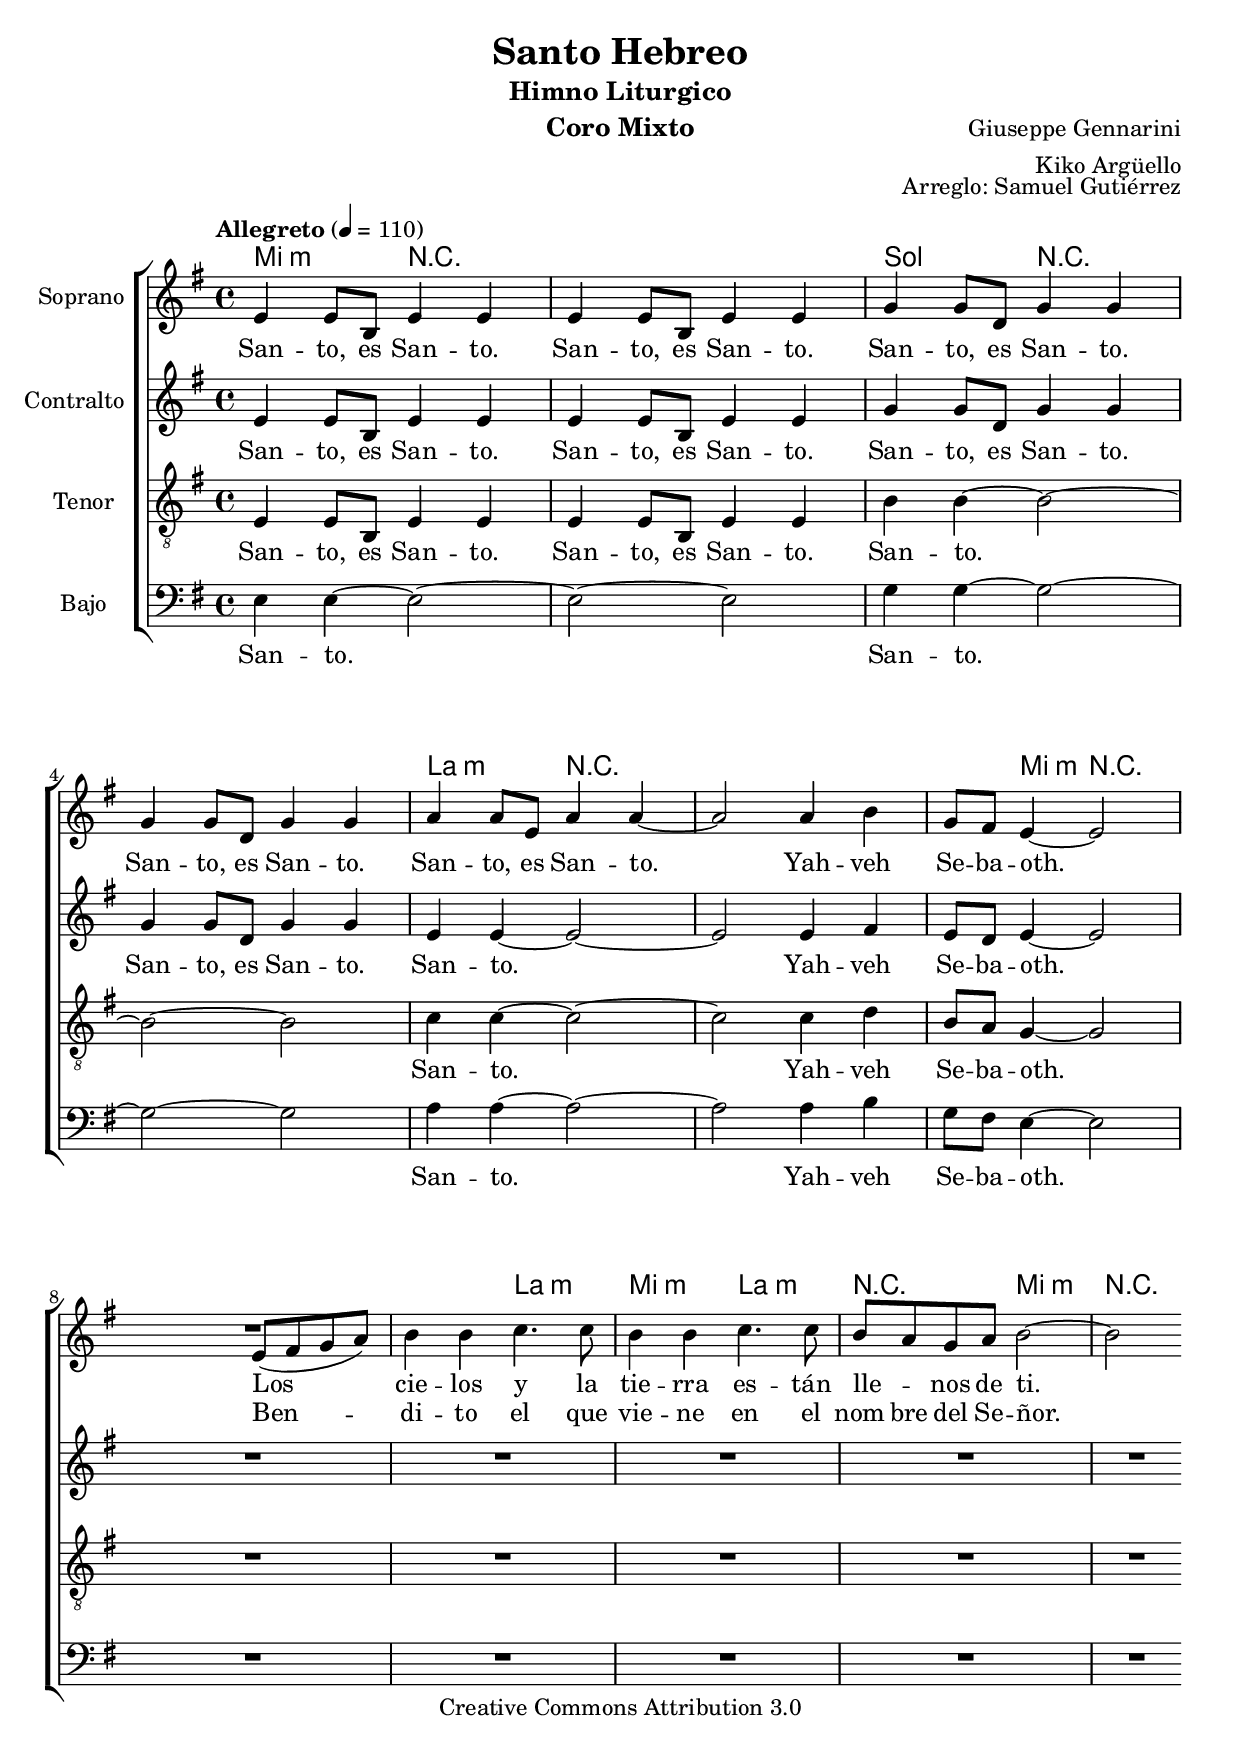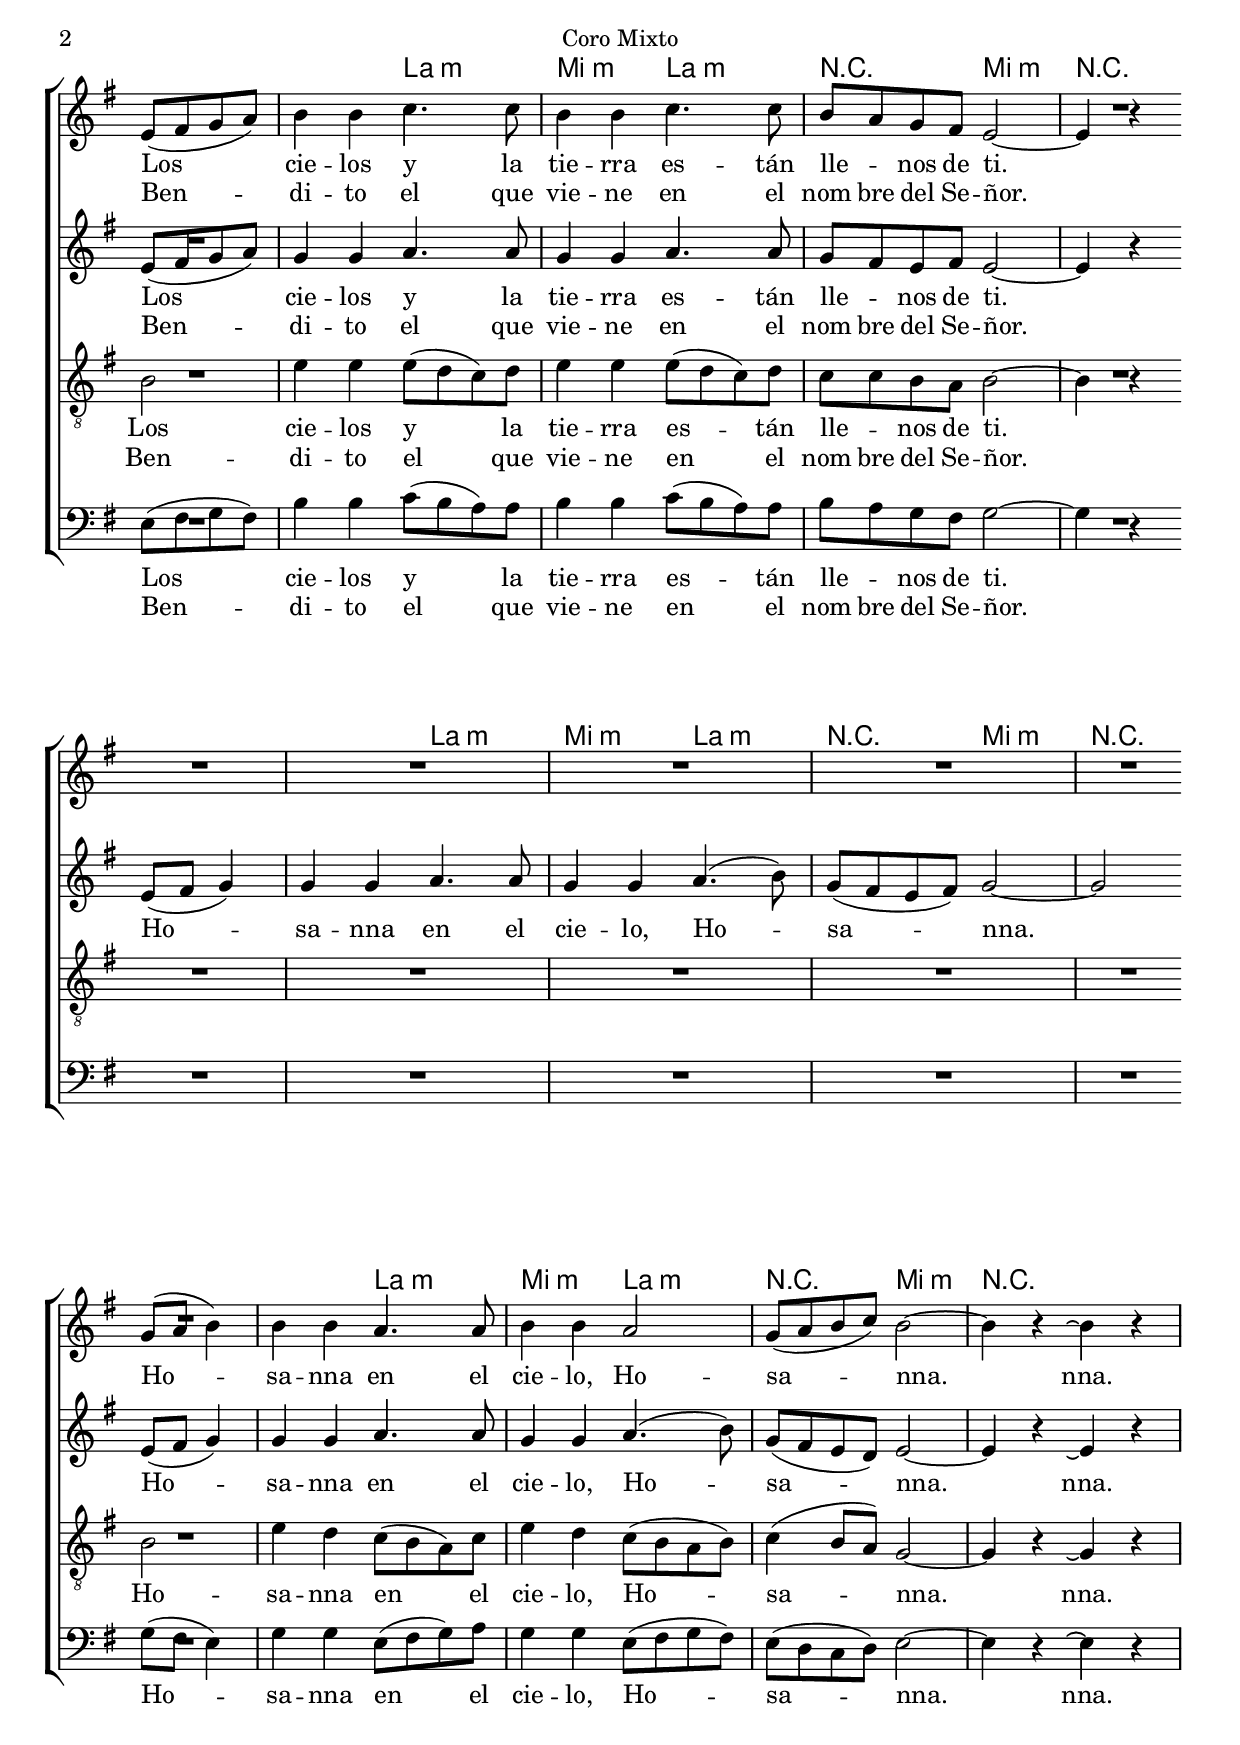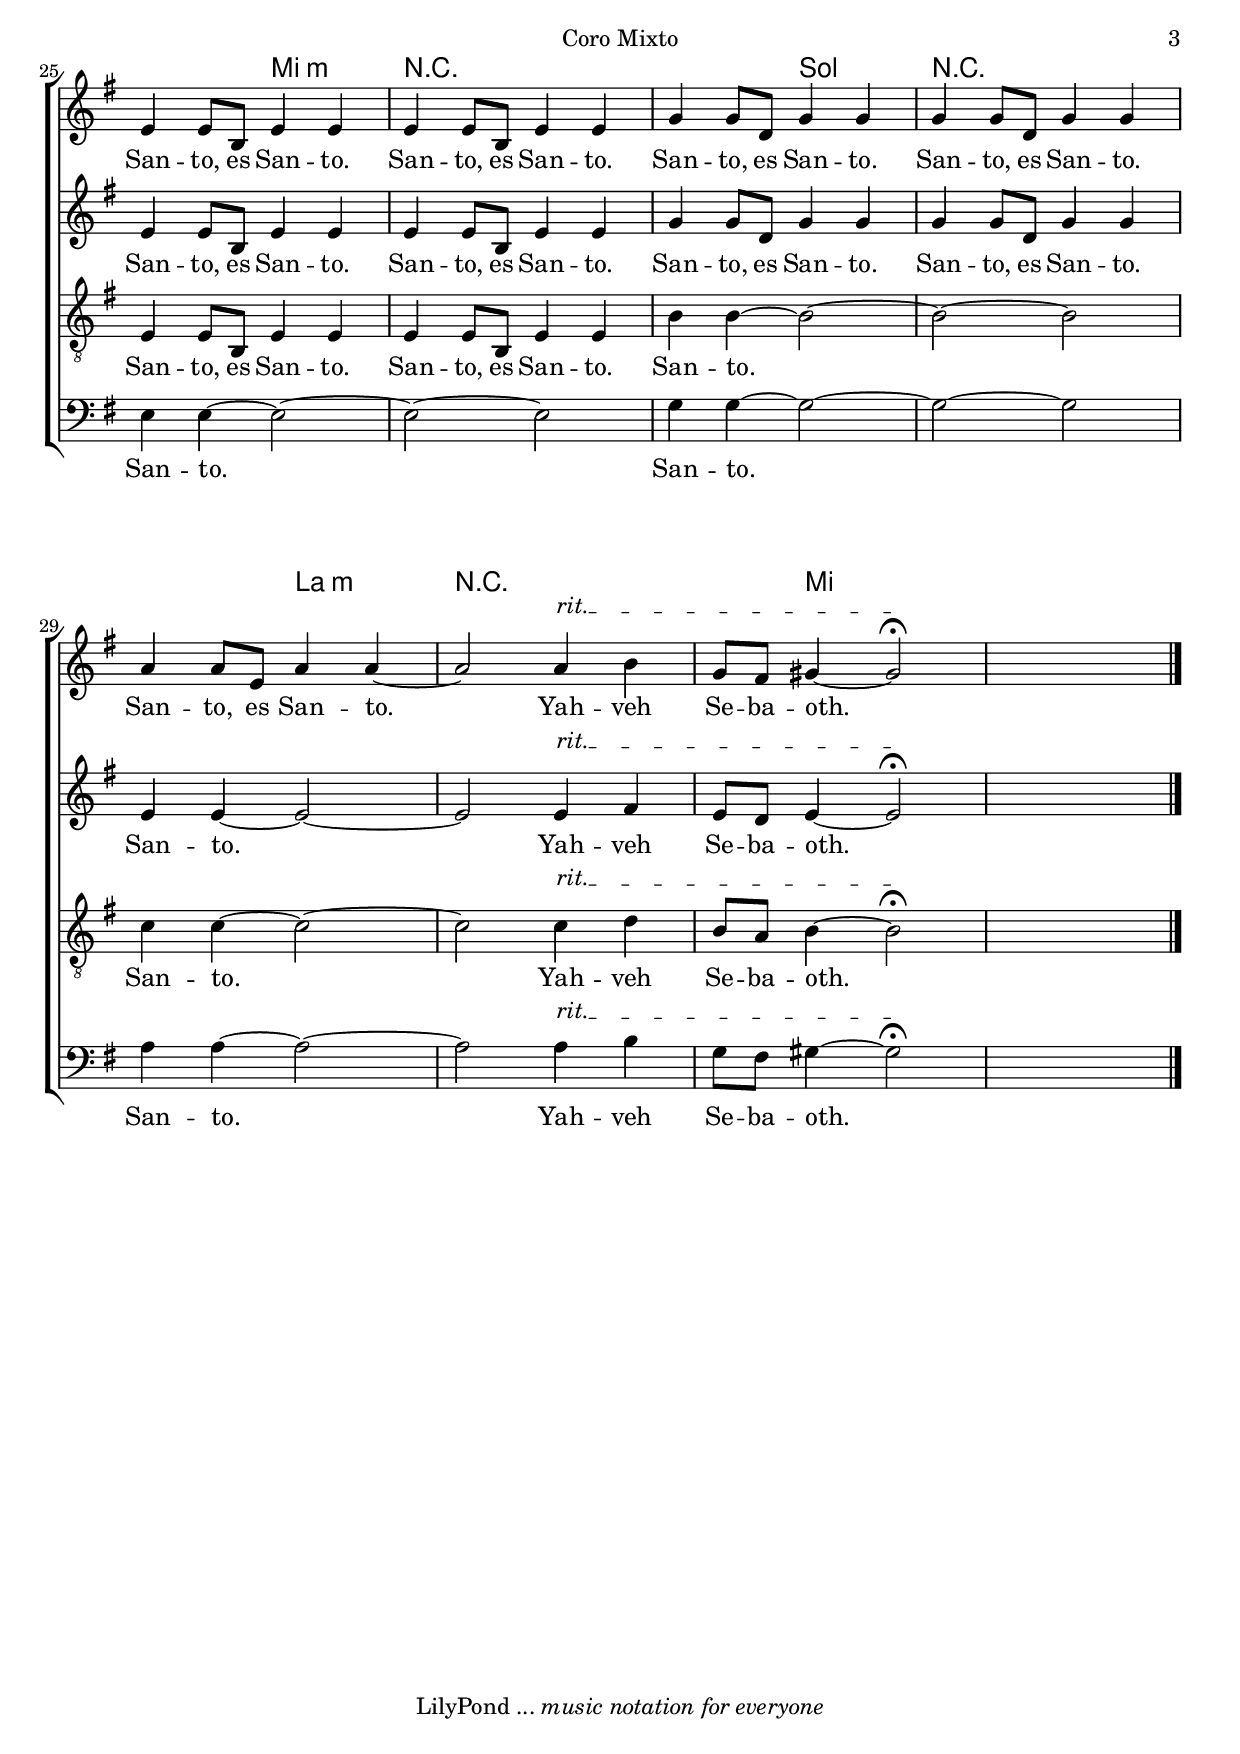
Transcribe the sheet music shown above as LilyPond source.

\language "espanol"
\version "2.19.80"

% --- Includes
\include "global.ily"
\include "armonia.ily"
letraSoprano = \lyricmode {
  % la letra va aqui.
  San -- to, es San -- to. San -- to, es San -- to.
  San -- to, es San -- to. San -- to, es San -- to.
  San -- to, es San -- to. Yah -- veh Se -- ba -- oth.
  
  Los cie -- los y la tie -- rra es -- tán lle -- _ nos de ti.
  Los cie -- los y la tie -- rra es -- tán lle -- _ nos de ti.
  Ho -- sa -- nna en el cie -- lo, Ho -- sa -- nna. nna.
  
  San -- to, es San -- to. San -- to, es San -- to.
  San -- to, es San -- to. San -- to, es San -- to.
  San -- to, es San -- to. Yah -- veh Se -- ba -- oth.
}

segundaLetraSoprano = \lyricmode {
  _ _ _ _ _ _ _ _ _ _ _ _ _ _ _ _ _ _ _ _ _ _ _ _ _ _ _ _ _ _ 
  Ben -- di -- to el que vie -- ne en el nom bre del Se -- ñor.
  Ben -- di -- to el que vie -- ne en el nom bre del Se -- ñor.
}

letraContralto = \lyricmode {
  % la letra va aqui.
  San -- to, es San -- to. San -- to, es San -- to.
  San -- to, es San -- to. San -- to, es San -- to.
  San -- to. Yah -- veh Se -- ba -- oth.
  
  Los cie -- los y la tie -- rra es -- tán lle -- _ nos de ti.
  Ho -- sa -- nna en el cie -- lo, Ho -- sa -- nna.
  Ho -- sa -- nna en el cie -- lo, Ho -- sa -- nna. nna.
  
  San -- to, es San -- to. San -- to, es San -- to.
  San -- to, es San -- to. San -- to, es San -- to.
  San -- to. Yah -- veh Se -- ba -- oth.
}

segundaLetraAlto = \lyricmode {
  _ _ _ _ _ _ _ _ _ _ _ _ _ _ _ _ _ _ _ _ _ _ _ _ _ _ _
  Ben -- di -- to el que vie -- ne en el nom bre del Se -- ñor.
}

letraTenor = \lyricmode {
  % la letra va aqui.
  San -- to, es San -- to. San -- to, es San -- to.
  San -- to.
  San -- to. Yah -- veh Se -- ba -- oth.
  
  Los cie -- los y la tie -- rra es -- tán lle -- _ nos de ti.
  Ho -- sa -- nna en el cie -- lo, Ho -- sa -- nna. nna.
  
  San -- to, es San -- to. San -- to, es San -- to.
  San -- to.
  San -- to. Yah -- veh Se -- ba -- oth.
}

segundaLetraTenor = \lyricmode {
  _ _ _ _ _ _ _ _ _ _ _ _ _ _ _ _ _ _ _
  Ben -- di -- to el que vie -- ne en el nom bre del Se -- ñor.
}

letraBajo = \lyricmode {
  % la letra va aqui.
  San -- to.
  San -- to.
  San -- to. Yah -- veh Se -- ba -- oth.
  
  Los cie -- los y la tie -- rra es -- tán lle -- _ nos de ti.
  Ho -- sa -- nna en el cie -- lo, Ho -- sa -- nna. nna.
  
  San -- to.
  San -- to.
  San -- to. Yah -- veh Se -- ba -- oth.
}

segundaLetraBajo = \lyricmode {
  _ _ _ _ _ _ _ _ _ _ _
  Ben -- di -- to el que vie -- ne en el nom bre del Se -- ñor.
}

\include "soprano.ily"
% --- Musica
alto = \relative do' {
  \compressFullBarRests
  \dynamicUp
  %Escribir la musica aqui...
  mi4 mi8 si		| %01
  mi4 mi			| %02
  mi4 mi8 si		| %03
  mi4 mi			| %04
  sol4 sol8 re		| %05
  sol4 sol		| %06
  sol4 sol8 re		| %07
  sol4 sol		| %08
  mi4 mi~		| %09
  mi2~			| %10
  mi2			| %11
  mi4 fas		| %12
  mi8 re mi4~ 		| %13
  mi2			| \break %14
  R2*9			| \break %23
  mi8( fas sol la)	| %24
  sol4 sol		| %25
  la4. la8		| %26
  sol4 sol		| %27
  la4. la8		| %28
  sol8 fas mi fas	| %29
  mi2~			| %30
  mi4 r			| \break %31
  mi8( fas sol4)		| %32
  sol4 sol		| %33
  la4. la8		| %34
  sol4 sol		| %35
  la4.( si8)		| %36
  sol8( fas mi fas)	| %37
  sol2~			| %38
  sol2			| \break %39
  mi8( fas sol4)		| %40
  sol4 sol		| %41
  la4. la8		| %42
  sol4 sol		| %43
  la4.( si8)		| %44
  sol8( fas mi re)	| %45
  mi2~			| %46
  mi4 r			| %47
  mi4\repeatTie r	| \break %48
  mi4 mi8 si		| %01
  mi4 mi			| %02
  mi4 mi8 si		| %03
  mi4 mi			| %04
  sol4 sol8 re		| %05
  sol4 sol		| %06
  sol4 sol8 re		| %07
  sol4 sol		| %08
  mi4 mi~		| %09
  mi2~			| %10
  mi2			| %11
  \override TextSpanner.bound-details.left.text = "rit."
  mi4\startTextSpan fas	| %12
  mi8 re mi4~ 		| %13
  mi2\stopTextSpan \fermata | %14
}

% --- Musica
tenor = \relative do' {
  \clef "G_8"
  \compressFullBarRests
  \dynamicUp
  %Escribir la musica aqui...
  mi,4 mi8 si		| %01
  mi4 mi			| %02
  mi4 mi8 si		| %03
  mi4 mi			| %04
  si'4 si~		| %05
  si2~			| %06
  si2~			| %07
  si2			| %08
  do4 do~		| %09
  do2~			| %10
  do2			| %11
  do4 re			| %12
  si8 la sol4~ 		| %13
  sol2			| \break %14
  R2*9			| \break %23
  si2			| %24
  mi4 mi			| %25
  mi8( re do) re		| %26
  mi4 mi			| %27
  mi8( re do) re		| %28
  do8 do si la		| %29
  si2~			| %30
  si4 r			| \break %31
  R2*8			| \break %36
  si2			| %37
  mi4 re			| %38
  do8( si la) do		| %39
  mi4 re			| %40
  do8( si la si)		| %41
  do4( si8 la)		| %42
  sol2~			| %43
  sol4 r			| %44
  sol4\repeatTie r	| \break %45
  mi4 mi8 si		| %01
  mi4 mi			| %02
  mi4 mi8 si		| %03
  mi4 mi			| %04
  si'4 si~		| %05
  si2~			| %06
  si2~			| %07
  si2			| %08
  do4 do~		| %09
  do2~			| %10
  do2			| %11
  \override TextSpanner.bound-details.left.text = "rit."
  do4\startTextSpan re	| %12
  si8 la si4~ 		| %13
  si2\stopTextSpan \fermata | %14
}

% --- Musica
bajo = \relative do {
  \clef bass
  \compressFullBarRests
  \dynamicUp
  %Escribir la musica aqui...
  mi4 mi~		| %01
  mi2~			| %02
  mi2~			| %03
  mi2			| %04
  sol4 sol~		| %05
  sol2~			| %06
  sol2~			| %07
  sol2			| %08
  la4 la~		| %09
  la2~			| %10
  la2			| %11
  la4 si			| %12
  sol8 fas mi4~ 		| %13
  mi2			| \break %14
  R2*9			| \break %23
  mi8( fas sol fas)	| %24
  si4 si			| %25
  do8( si la) la		| %26
  si4 si			| %27
  do8( si la) la		| %28
  si8 la sol fas	| %29
  sol2~			| %30
  sol4 r			| \break %31
  R2*8			| \break %36
  sol8( fas mi4)		| %37
  sol4 sol		| %38
  mi8( fas sol) la	| %39
  sol4 sol		| %40
  mi8( fas sol fas)	| %41
  mi8( re do re)		| %42
  mi2~			| %43
  mi4 r			| %44
  mi4\repeatTie r	| \break %45
  mi4 mi~		| %01
  mi2~			| %02
  mi2~			| %03
  mi2			| %04
  sol4 sol~		| %05
  sol2~			| %06
  sol2~			| %07
  sol2			| %08
  la4 la~		| %09
  la2~			| %10
  la2			| %11
  \override TextSpanner.bound-details.left.text = "rit."
  la4\startTextSpan si	| %12
  sol8 fas sols4~	| %13
  sols2\stopTextSpan \fermata | %14
}


% --- Tamaño del pentagrama
%#(set-global-staff-size 17)

\header {
  title = "Santo Hebreo"
  subtitle = "Himno Liturgico"
  subsubtitle = ""
  instrument = "Coro Mixto"
  poet = ""
  composer = \markup { \right-column { "Giuseppe Gennarini" "Kiko Argüello"} }
  arranger = "Arreglo: Samuel Gutiérrez"
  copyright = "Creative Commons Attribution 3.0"
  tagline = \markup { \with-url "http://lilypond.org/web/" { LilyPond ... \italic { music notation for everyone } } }
  breakbefore = ##t
}

\score {
  \new ChoirStaff <<
    \acordes
    \new Staff <<
      \set Staff.instrumentName = #"Soprano "
      \set Staff.midiInstrument = #"oboe"
      \new Voice = "soprano" << \global \soprano >>
      \new Lyrics \lyricsto "soprano" \letraSoprano
      \new Lyrics \lyricsto "soprano" \segundaLetraSoprano
    >>
    \new Staff <<
      \set Staff.instrumentName = #"Contralto "
      \set Staff.midiInstrument = #"oboe"
      \new Voice = "alto" << \global \alto >>
      \new Lyrics \lyricsto "alto" \letraContralto
      \new Lyrics \lyricsto "alto" \segundaLetraAlto
    >>
    \new Staff <<
      \set Staff.instrumentName = #"Tenor "
      \set Staff.midiInstrument = #"english horn"
      \new Voice = "tenor" << \global \tenor >>
      \new Lyrics \lyricsto "tenor" \letraTenor
      \new Lyrics \lyricsto "tenor" \segundaLetraTenor
    >>
    \new Staff <<
      \set Staff.instrumentName = #"Bajo "
      \set Staff.midiInstrument = #"bassoon"
      \new Voice = "bass" << \global \bajo >>
      \new Lyrics \lyricsto "bass" \letraBajo
      \new Lyrics \lyricsto "bass" \segundaLetraBajo
    >>
  >>
  \layout {}
  \midi {}
}

% --- Pagina
\paper {
  #( set-default-paper-size "letter" )
  #(include-special-characters)
}